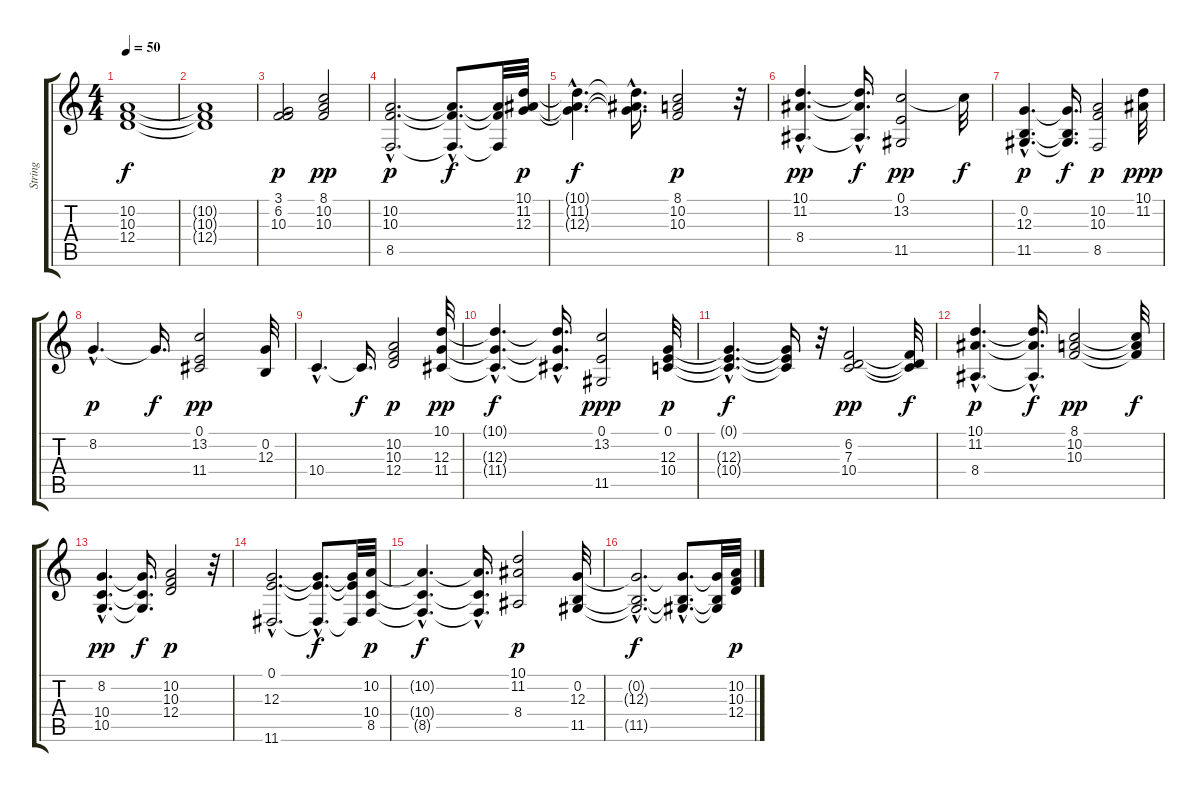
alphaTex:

\track ("String" "String") {instrument stringensemble2}
\staff {score tabs}
\tuning (E4 B3 G3 D3 A2 E2) {hide}
\ts (4 4)
\tempo 50
\clef g2
\ks c
(10.2{t} 10.3{t} 12.4{t}).1{dy f} |
(10.2{t} 10.3{t} 12.4{t}).1 |
(3.1 6.2 10.3).2{dy p} (8.1 10.2 10.3).2{dy pp} |
(10.2{hac} 10.3{hac} 8.5{hac}).2{d dy p} (10.2{hac t} 10.3{hac t} 8.5{hac t}).8{d dy f} (10.2{t} 10.3{t} 8.5{t}).32 (10.1 11.2 12.3).32{dy p} |
(10.1{hac t} 11.2{hac t} 12.3{hac t}).4{d dy f} (10.1{hac t} 11.2{hac t} 12.3{hac t}).16{d} (8.1 10.2 10.3).2{dy p} r.32 |
(10.1{hac} 11.2{hac} 8.4{hac}).4{d dy pp} (10.1{hac t} 11.2{hac t} 8.4{hac t}).16{d dy f} (0.1 13.2 11.5).2{dy pp} 13.2{t}.32{dy f} |
(0.2{hac} 12.3{hac} 11.5{hac}).4{d dy p} (0.2{t} 12.3{t} 11.5{t}).16{d dy f} (10.2 10.3 8.5).2{dy p} (10.1 11.2).32{dy ppp} |
8.2{hac}.4{d dy p} 8.2{t}.16{d dy f} (0.1 13.2 11.4).2{dy pp} (0.2 12.3).32 |
10.4{hac}.4{d} 10.4{t}.16{d dy f} (10.2 10.3 12.4).2{dy p} (10.1 12.3 11.4).32{dy pp} |
(10.1{hac t} 12.3{hac t} 11.4{hac t}).4{d dy f} (10.1{hac t} 12.3{hac t} 11.4{hac t}).16{d} (0.1 13.2 11.5).2{dy ppp} (0.1 12.3 10.4).32{dy p} |
(0.1{hac t} 12.3{hac t} 10.4{hac t}).4{d dy f} (0.1{t} 12.3{t} 10.4{t}).16 r.32 (6.2 7.3 10.4).2{dy pp} (6.2{t} 7.3{t} 10.4{t}).32{dy f} |
(10.1{hac} 11.2{hac} 8.4{hac}).4{d dy p} (10.1{hac t} 11.2{hac t} 8.4{hac t}).16{d dy f} (8.1 10.2 10.3).2{dy pp} (8.1{t} 10.2{t} 10.3{t}).32{dy f} |
(8.2{hac} 10.4{hac} 10.5{hac}).4{d dy pp} (8.2{t} 10.4{t} 10.5{t}).16{d dy f} (10.2 10.3 12.4).2{dy p} r.32 |
(0.1{hac} 12.3{hac} 11.6{hac}).2{d} (0.1{hac t} 12.3{hac t} 11.6{hac t}).8{d dy f} (0.1{t} 12.3{t} 11.6{t}).32 (10.2 10.4 8.5).32{dy p} |
(10.2{hac t} 10.4{hac t} 8.5{hac t}).4{d dy f} (10.2{hac t} 10.4{hac t} 8.5{hac t}).16{d} (10.1 11.2 8.4).2{dy p} (0.2 12.3 11.5).32 |
(0.2{hac t} 12.3{hac t} 11.5{hac t}).2{d dy f} (0.2{hac t} 12.3{hac t} 11.5{hac t}).8{d} (0.2{t} 12.3{t} 11.5{t}).32 (10.2 10.3 12.4).32{dy p}
